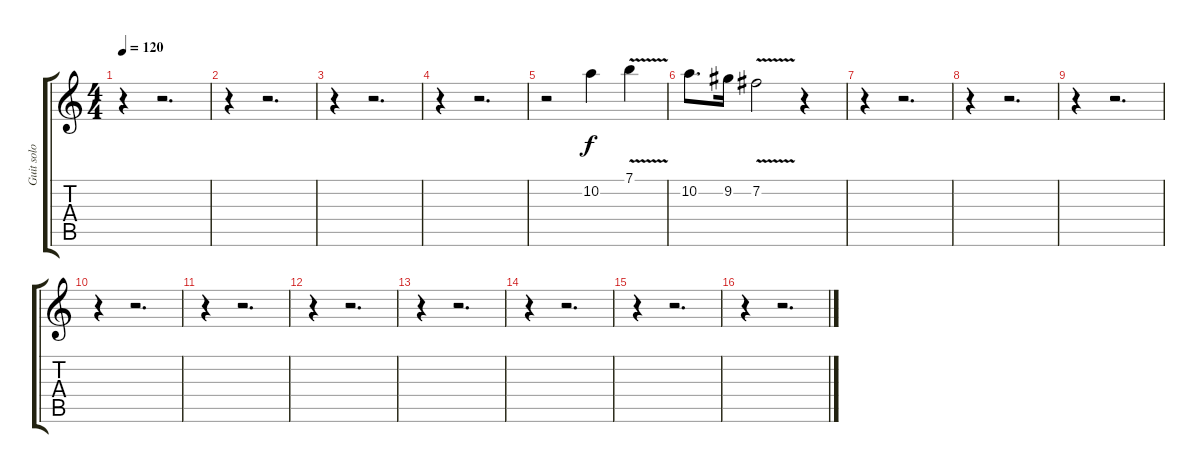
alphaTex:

\track ("Guit solo 2" "Guit solo ") {instrument overdrivenguitar}
\staff {score tabs}
\tuning (E4 B3 G3 D3 A2 E2) {hide}
\ts (4 4)
\tempo 120
\clef g2
\ks c
r.4{dy f} r.2{d} |
r.4 r.2{d} |
r.4 r.2{d} |
r.4 r.2{d} |
r.2 10.2.4 7.1{v}.4 |
10.2.8{d} 9.2.16 7.2{v}.2 r.4 |
r.4 r.2{d} |
r.4 r.2{d} |
r.4 r.2{d} |
r.4 r.2{d} |
r.4 r.2{d} |
r.4 r.2{d} |
r.4 r.2{d} |
r.4 r.2{d} |
r.4 r.2{d} |
r.4 r.2{d}
